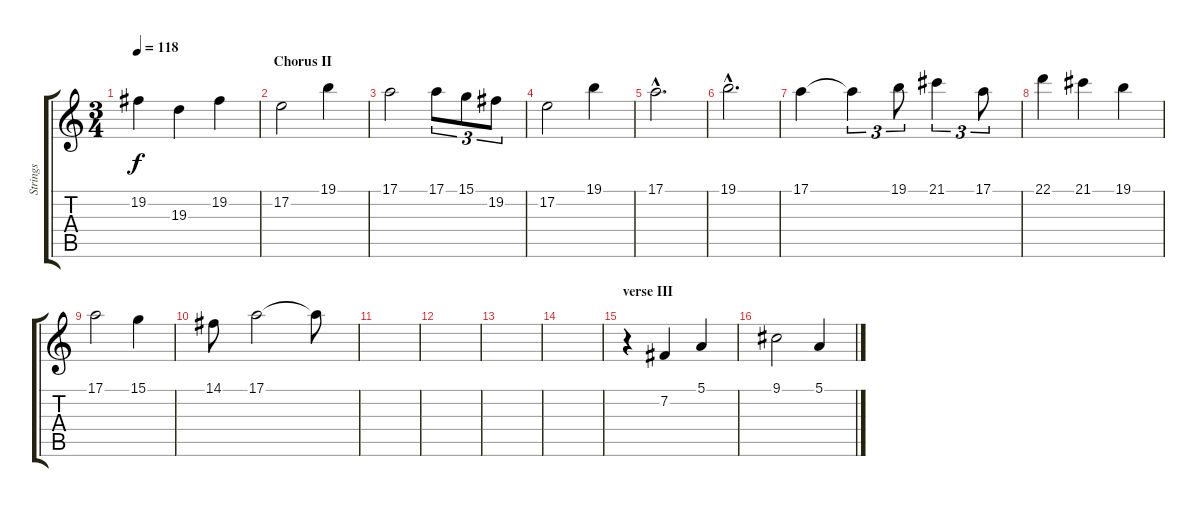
\track ("Strings" "Strings") {instrument stringensemble1}
\staff {score tabs}
\tuning (E4 B3 G3 D3 A2 E2) {hide}
\ts (3 4)
\tempo 118
\clef g2
\ks c
19.2.4{dy f} 19.3.4 19.2.4 |
\section ("" "Chorus II")
17.2.2 19.1.4 |
17.1.2 17.1.8{tu (3 2)} 15.1.8{tu (3 2)} 19.2.8{tu (3 2)} |
17.2.2 19.1.4 |
17.1{hac}.2{d} |
19.1{hac}.2{d} |
17.1.4 17.1{t}.4{tu (3 2)} 19.1.8{tu (3 2)} 21.1.4{tu (3 2)} 17.1.8{tu (3 2)} |
22.1.4 21.1.4 19.1.4 |
17.1.2 15.1.4 |
14.1.8 17.1.2 17.1{t}.8 |
|
|
|
|
\section ("" "verse III")
r.4 7.2.4 5.1.4 |
9.1.2 5.1.4
